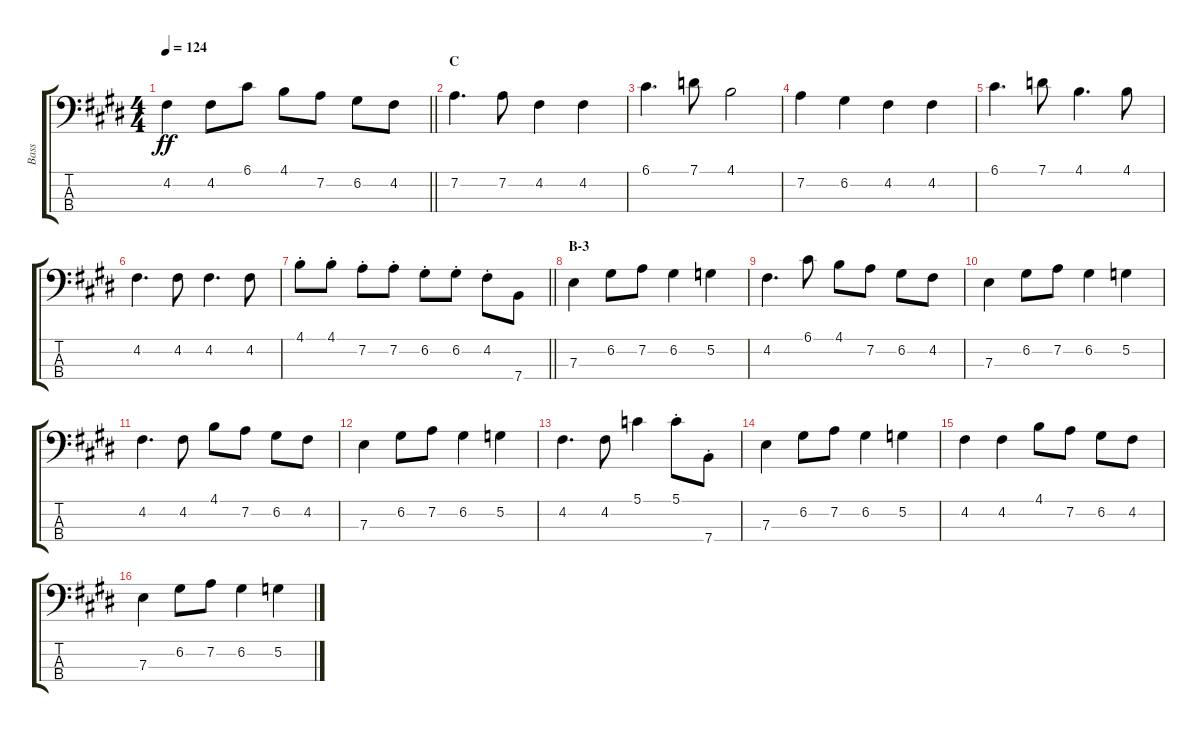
\track ("Bass" "Bass") {instrument electricbassfinger}
\staff {score tabs}
\tuning (G2 D2 A1 E1) {hide}
\ts (4 4)
\tempo 124
\clef f4
\barLineRight lightlight
\ks e
4.2.4{dy ff} 4.2.8 6.1.8 4.1.8 7.2.8 6.2.8 4.2.8 |
\section ("" "C")
7.2.4{d} 7.2.8 4.2.4 4.2.4 |
6.1.4{d} 7.1.8 4.1.2 |
7.2.4 6.2.4 4.2.4 4.2.4 |
6.1.4{d} 7.1.8 4.1.4{d} 4.1.8 |
4.2.4{d} 4.2.8 4.2.4{d} 4.2.8 |
\barLineRight lightlight
4.1{st}.8 4.1{st}.8 7.2{st}.8 7.2{st}.8 6.2{st}.8 6.2{st}.8 4.2{st}.8 7.4.8 |
\section ("" "B-3")
7.3.4 6.2.8 7.2.8 6.2.4 5.2.4 |
4.2.4{d} 6.1.8 4.1.8 7.2.8 6.2.8 4.2.8 |
7.3.4 6.2.8 7.2.8 6.2.4 5.2.4 |
4.2.4{d} 4.2.8 4.1.8 7.2.8 6.2.8 4.2.8 |
7.3.4 6.2.8 7.2.8 6.2.4 5.2.4 |
4.2.4{d} 4.2.8 5.1.4 5.1{st}.8 7.4{st}.8 |
7.3.4 6.2.8 7.2.8 6.2.4 5.2.4 |
4.2.4 4.2.4 4.1.8 7.2.8 6.2.8 4.2.8 |
7.3.4 6.2.8 7.2.8 6.2.4 5.2.4
